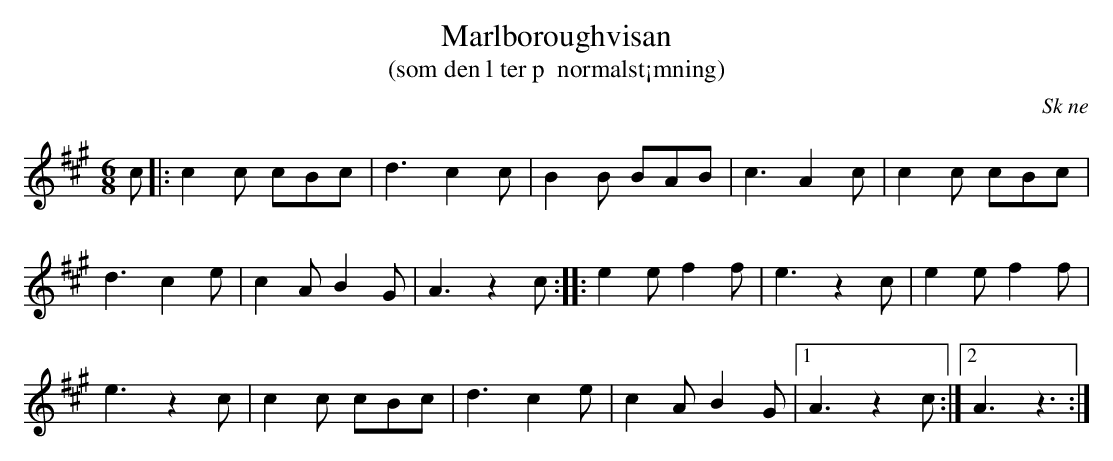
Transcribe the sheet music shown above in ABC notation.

X:1
T:Marlboroughvisan
T:(som den l ter p  normalst¡mning)
O:Sk ne
M:6/8
L:1/8
Q:160
K:A
c |: c2 c cBc | d3 c2 c | B2 B BAB | c3 A2 c | c2 c cBc |
d3 c2 e | c2 A B2 G | A3 z2 c :: e2 e f2 f | e3 z2 c | e2 e f2 f |
e3 z2 c | c2 c cBc | d3 c2 e | c2 A B2 G |1 A3 z2 c :|2 A3 z3 :|
